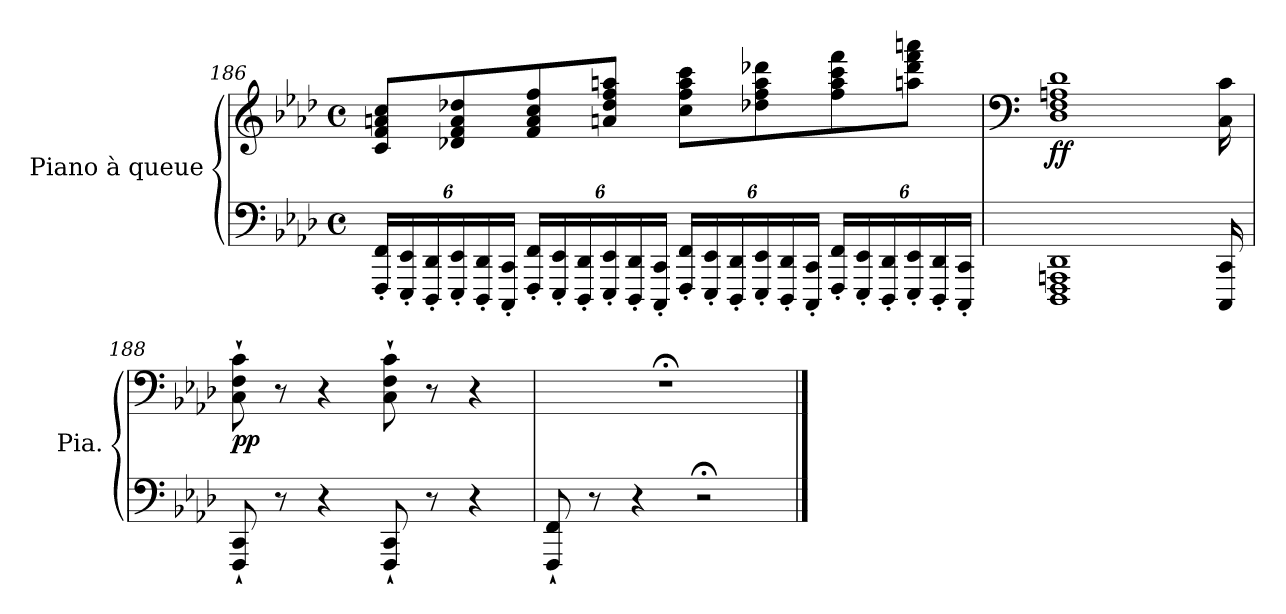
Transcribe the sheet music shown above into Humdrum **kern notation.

**kern	**kern	**dynam
*part1	*part1	*part1
*staff2	*staff1	*staff1/2
*I"Piano à queue	*	*
*I'Pia.	*	*
!!LO:LB:g=z
*clefF4	*clefG2	*
*k[b-e-a-d-]	*k[b-e-a-d-]	*
*M4/4	*M4/4	*
*met(c)	*met(c)	*
*MM80	*MM80	*
*Xbrackettup	*	*
=186	=186	=186
24FFF/' 24FF/'LL	8c/ 8f/ 8an/ 8cc/L	.
24EEE-/' 24EE-/'	.	.
24DDD-/' 24DD-/'	.	.
24EEE-/' 24EE-/'	8d-X/ 8f/ 8a/ 8dd-X/	.
24DDD-/' 24DD-/'	.	.
24CCC/' 24CC/'JJ	.	.
24FFF/' 24FF/'LL	8f/ 8a/ 8cc/ 8ff/	.
24EEE-/' 24EE-/'	.	.
24DDD-/' 24DD-/'	.	.
24EEE-/' 24EE-/'	8an/ 8dd-/ 8ff/ 8aan/J	.
24DDD-/' 24DD-/'	.	.
24CCC/' 24CC/'JJ	.	.
24FFF/' 24FF/'LL	8cc\ 8ff\ 8aa\ 8ccc\L	.
24EEE-/' 24EE-/'	.	.
24DDD-/' 24DD-/'	.	.
24EEE-/' 24EE-/'	8dd-X\ 8ff\ 8aa\ 8ddd-X\	.
24DDD-/' 24DD-/'	.	.
24CCC/' 24CC/'JJ	.	.
24FFF/' 24FF/'LL	8ff\ 8aa\ 8ccc\ 8fff\	.
24EEE-/' 24EE-/'	.	.
24DDD-/' 24DD-/'	.	.
24EEE-/' 24EE-/'	8aan\ 8ddd-\ 8fff\ 8aaan\J	.
24DDD-/' 24DD-/'	.	.
24CCC/' 24CC/'JJ	.	.
=187	=187	=187
*	*clefF4	*
!LO:N:vis=1	!LO:N:vis=1	!LO:DY:b
2...DDD-/ 2...FFF/ 2...AAAn/ 2...DD-/	2...D-\ 2...F\ 2...An\ 2...d-\	ff
16CCC/ 16CC/	16C\ 16c\	.
=188	=188	=188
!	!	!LO:DY:b
8FFF/` 8CC/`	8C\` 8F\` 8c\`	pp
8r	8r	.
4r	4r	.
8FFF/` 8CC/`	8C\` 8F\` 8c\`	.
8r	8r	.
4r	4r	.
=189	=189	=189
8FFF/` 8FF/`	1r;<	.
8r	.	.
4r	.	.
2r;<	.	.
==	==	==
*-	*-	*-
